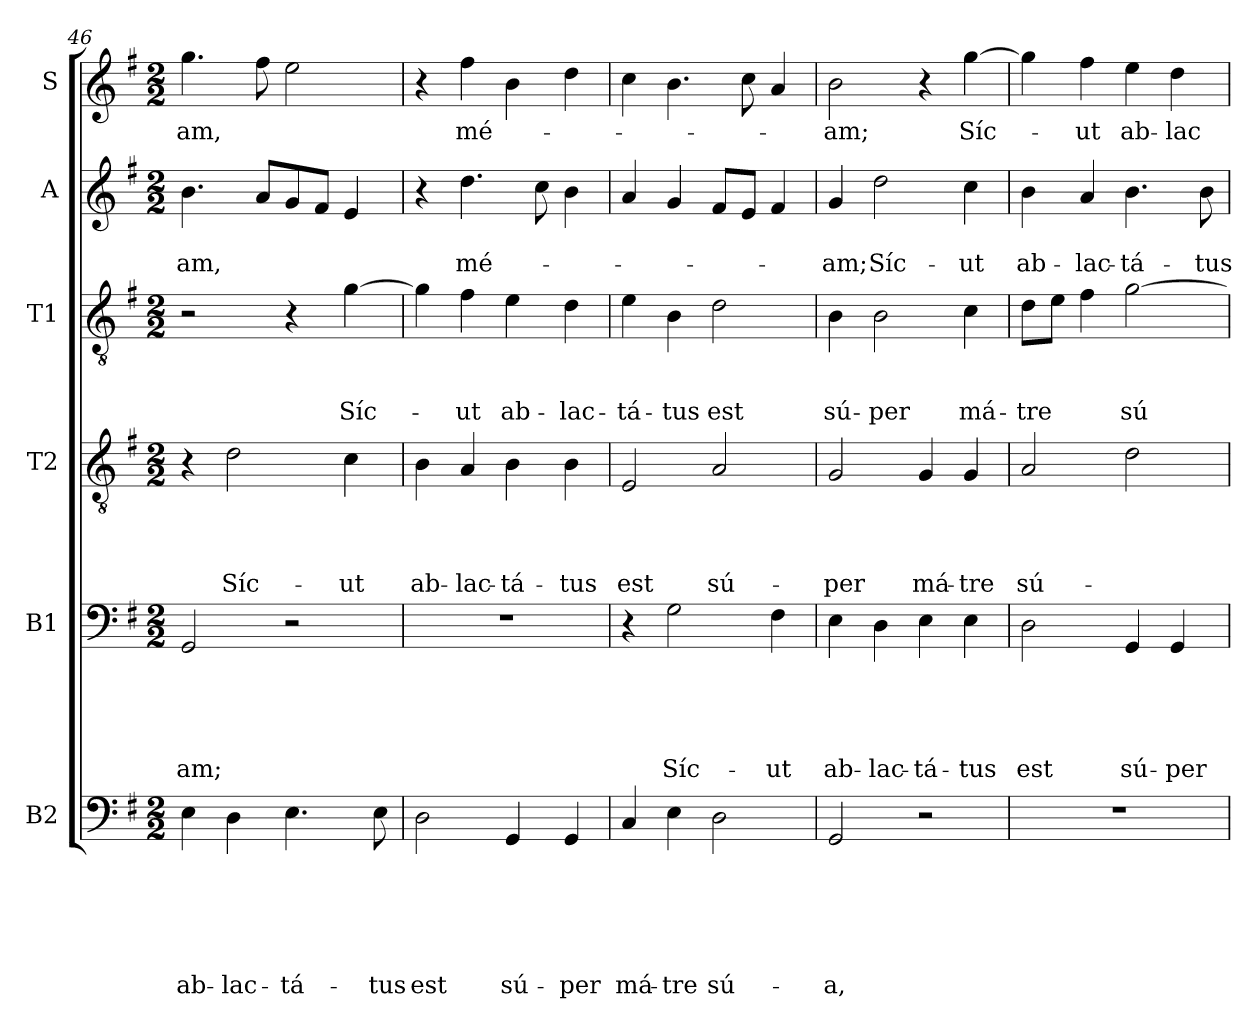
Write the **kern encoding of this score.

**kern	**text	**text	**text	**text	**text	**text	**kern	**text	**text	**text	**text	**text	**kern	**text	**text	**text	**text	**kern	**text	**text	**text	**kern	**text	**text	**kern	**text
*part6	*part6	*part6	*part6	*part6	*part6	*part6	*part5	*part5	*part5	*part5	*part5	*part5	*part4	*part4	*part4	*part4	*part4	*part3	*part3	*part3	*part3	*part2	*part2	*part2	*part1	*part1
*staff6	*staff6	*staff6	*staff6	*staff6	*staff6	*staff6	*staff5	*staff5	*staff5	*staff5	*staff5	*staff5	*staff4	*staff4	*staff4	*staff4	*staff4	*staff3	*staff3	*staff3	*staff3	*staff2	*staff2	*staff2	*staff1	*staff1
*I"B2	*	*	*	*	*	*	*I"B1	*	*	*	*	*	*I"T2	*	*	*	*	*I"T1	*	*	*	*I"A	*	*	*I"S	*
!!LO:PB:g=z
*clefF4	*	*	*	*	*	*	*clefF4	*	*	*	*	*	*clefGv2	*	*	*	*	*clefGv2	*	*	*	*clefG2	*	*	*clefG2	*
*k[f#]	*	*	*	*	*	*	*k[f#]	*	*	*	*	*	*k[f#]	*	*	*	*	*k[f#]	*	*	*	*k[f#]	*	*	*k[f#]	*
*G:	*	*	*	*	*	*	*G:	*	*	*	*	*	*G:	*	*	*	*	*G:	*	*	*	*G:	*	*	*G:	*
*M2/2	*	*	*	*	*	*	*M2/2	*	*	*	*	*	*M2/2	*	*	*	*	*M2/2	*	*	*	*M2/2	*	*	*M2/2	*
=46	=46	=46	=46	=46	=46	=46	=46	=46	=46	=46	=46	=46	=46	=46	=46	=46	=46	=46	=46	=46	=46	=46	=46	=46	=46	=46
!	!	!	!	!	!	!LO:LY:b	!	!	!	!	!	!LO:LY:b	!	!	!	!	!	!	!	!	!	!	!	!LO:LY:b	!	!LO:LY:b
4E\	.	.	.	.	.	ab-	2GG/	.	.	.	.	-am;	4r	.	.	.	.	2r	.	.	.	4.b\	.	-am,	4.gg\	-am,
!	!	!	!	!	!	!LO:LY:b	!	!	!	!	!	!	!	!	!	!	!LO:LY:b	!	!	!	!	!	!	!	!	!
4D\	.	.	.	.	.	-lac-	.	.	.	.	.	.	2d\	.	.	.	Síc-	.	.	.	.	.	.	.	.	.
.	.	.	.	.	.	.	.	.	.	.	.	.	.	.	.	.	.	.	.	.	.	8a/L	.	.	8ff#\	.
!	!	!	!	!	!	!LO:LY:b	!	!	!	!	!	!	!	!	!	!	!	!	!	!	!	!	!	!	!	!
4.E\	.	.	.	.	.	-tá-	2r	.	.	.	.	.	.	.	.	.	.	4r	.	.	.	8g/	.	.	2ee\	.
.	.	.	.	.	.	.	.	.	.	.	.	.	.	.	.	.	.	.	.	.	.	8f#/J	.	.	.	.
!	!	!	!	!	!	!	!	!	!	!	!	!	!	!	!	!	!LO:LY:b	!	!	!	!LO:LY:b	!	!	!	!	!
.	.	.	.	.	.	.	.	.	.	.	.	.	4c\	.	.	.	-ut	[4g\	.	.	Síc-	4e/	.	.	.	.
!	!	!	!	!	!	!LO:LY:b	!	!	!	!	!	!	!	!	!	!	!	!	!	!	!	!	!	!	!	!
8E\	.	.	.	.	.	-tus	.	.	.	.	.	.	.	.	.	.	.	.	.	.	.	.	.	.	.	.
=47	=47	=47	=47	=47	=47	=47	=47	=47	=47	=47	=47	=47	=47	=47	=47	=47	=47	=47	=47	=47	=47	=47	=47	=47	=47	=47
!	!	!	!	!	!	!LO:LY:b	!	!	!	!	!	!	!	!	!	!	!LO:LY:b	!	!	!	!	!	!	!	!	!
2D\	.	.	.	.	.	est	1r	.	.	.	.	.	4B\	.	.	.	ab-	4g\]	.	.	.	4r	.	.	4r	.
!	!	!	!	!	!	!	!	!	!	!	!	!	!	!	!	!	!LO:LY:b	!	!	!	!LO:LY:b	!	!	!LO:LY:b	!	!LO:LY:b
.	.	.	.	.	.	.	.	.	.	.	.	.	4A/	.	.	.	-lac-	4f#\	.	.	-ut	4.dd\	.	mé-	4ff#\	mé-
!	!	!	!	!	!	!LO:LY:b	!	!	!	!	!	!	!	!	!	!	!LO:LY:b	!	!	!	!LO:LY:b	!	!	!	!	!
4GG/	.	.	.	.	.	sú-	.	.	.	.	.	.	4B\	.	.	.	-tá-	4e\	.	.	ab-	.	.	.	4b\	.
.	.	.	.	.	.	.	.	.	.	.	.	.	.	.	.	.	.	.	.	.	.	8cc\	.	.	.	.
!	!	!	!	!	!	!LO:LY:b	!	!	!	!	!	!	!	!	!	!	!LO:LY:b	!	!	!	!LO:LY:b	!	!	!	!	!
4GG/	.	.	.	.	.	-per	.	.	.	.	.	.	4B\	.	.	.	-tus	4d\	.	.	-lac-	4b\	.	.	4dd\	.
=48	=48	=48	=48	=48	=48	=48	=48	=48	=48	=48	=48	=48	=48	=48	=48	=48	=48	=48	=48	=48	=48	=48	=48	=48	=48	=48
!	!	!	!	!	!	!LO:LY:b	!	!	!	!	!	!	!	!	!	!	!LO:LY:b	!	!	!	!LO:LY:b	!	!	!	!	!
4C/	.	.	.	.	.	má-	4r	.	.	.	.	.	2E/	.	.	.	est	4e\	.	.	-tá-	4a/	.	.	4cc\	.
!	!	!	!	!	!	!LO:LY:b	!	!	!	!	!	!LO:LY:b	!	!	!	!	!	!	!	!	!LO:LY:b	!	!	!	!	!
4E\	.	.	.	.	.	-tre	2G\	.	.	.	.	Síc-	.	.	.	.	.	4B\	.	.	-tus	4g/	.	.	4.b\	.
!	!	!	!	!	!	!LO:LY:b	!	!	!	!	!	!	!	!	!	!	!LO:LY:b	!	!	!	!LO:LY:b	!	!	!	!	!
2D\	.	.	.	.	.	sú-	.	.	.	.	.	.	2A/	.	.	.	sú-	2d\	.	.	est	8f#/L	.	.	.	.
.	.	.	.	.	.	.	.	.	.	.	.	.	.	.	.	.	.	.	.	.	.	8e/J	.	.	8cc\	.
!	!	!	!	!	!	!	!	!	!	!	!	!LO:LY:b	!	!	!	!	!	!	!	!	!	!	!	!	!	!
.	.	.	.	.	.	.	4F#\	.	.	.	.	-ut	.	.	.	.	.	.	.	.	.	4f#/	.	.	4a/	.
=49	=49	=49	=49	=49	=49	=49	=49	=49	=49	=49	=49	=49	=49	=49	=49	=49	=49	=49	=49	=49	=49	=49	=49	=49	=49	=49
!	!	!	!	!	!	!LO:LY:b	!	!	!	!	!	!LO:LY:b	!	!	!	!	!LO:LY:b	!	!	!	!LO:LY:b	!	!	!LO:LY:b	!	!LO:LY:b
2GG/	.	.	.	.	.	-a,	4E\	.	.	.	.	ab-	2G/	.	.	.	-per	4B\	.	.	sú-	4g/	.	-am;	2b\	-am;
!	!	!	!	!	!	!	!	!	!	!	!	!LO:LY:b	!	!	!	!	!	!	!	!	!LO:LY:b	!	!	!LO:LY:b	!	!
.	.	.	.	.	.	.	4D\	.	.	.	.	-lac-	.	.	.	.	.	2B\	.	.	-per	2dd\	.	Síc-	.	.
!	!	!	!	!	!	!	!	!	!	!	!	!LO:LY:b	!	!	!	!	!LO:LY:b	!	!	!	!	!	!	!	!	!
2r	.	.	.	.	.	.	4E\	.	.	.	.	-tá-	4G/	.	.	.	má-	.	.	.	.	.	.	.	4r	.
!	!	!	!	!	!	!	!	!	!	!	!	!LO:LY:b	!	!	!	!	!LO:LY:b	!	!	!	!LO:LY:b	!	!	!LO:LY:b	!	!LO:LY:b
.	.	.	.	.	.	.	4E\	.	.	.	.	-tus	4G/	.	.	.	-tre	4c\	.	.	má-	4cc\	.	-ut	[4gg\	Síc-
=50	=50	=50	=50	=50	=50	=50	=50	=50	=50	=50	=50	=50	=50	=50	=50	=50	=50	=50	=50	=50	=50	=50	=50	=50	=50	=50
!	!	!	!	!	!	!	!	!	!	!	!	!LO:LY:b	!	!	!	!	!LO:LY:b	!	!	!	!LO:LY:b	!	!	!LO:LY:b	!	!
1r	.	.	.	.	.	.	2D\	.	.	.	.	est	2A/	.	.	.	sú-	8d\L	.	.	-tre	4b\	.	ab-	4gg\]	.
.	.	.	.	.	.	.	.	.	.	.	.	.	.	.	.	.	.	8e\J	.	.	.	.	.	.	.	.
!	!	!	!	!	!	!	!	!	!	!	!	!	!	!	!	!	!	!	!	!	!	!	!	!LO:LY:b	!	!LO:LY:b
.	.	.	.	.	.	.	.	.	.	.	.	.	.	.	.	.	.	4f#\	.	.	.	4a/	.	-lac-	4ff#\	-ut
!	!	!	!	!	!	!	!	!	!	!	!	!LO:LY:b	!	!	!	!	!	!	!	!	!LO:LY:b	!	!	!LO:LY:b	!	!LO:LY:b
.	.	.	.	.	.	.	4GG/	.	.	.	.	sú-	2d\	.	.	.	.	[2g\	.	.	sú-	4.b\	.	-tá-	4ee\	ab-
!	!	!	!	!	!	!	!	!	!	!	!	!LO:LY:b	!	!	!	!	!	!	!	!	!	!	!	!	!	!LO:LY:b
.	.	.	.	.	.	.	4GG/	.	.	.	.	-per	.	.	.	.	.	.	.	.	.	.	.	.	4dd\	-lac-
!	!	!	!	!	!	!	!	!	!	!	!	!	!	!	!	!	!	!	!	!	!	!	!	!LO:LY:b	!	!
.	.	.	.	.	.	.	.	.	.	.	.	.	.	.	.	.	.	.	.	.	.	8b\	.	-tus	.	.
=	=	=	=	=	=	=	=	=	=	=	=	=	=	=	=	=	=	=	=	=	=	=	=	=	=	=
*-	*-	*-	*-	*-	*-	*-	*-	*-	*-	*-	*-	*-	*-	*-	*-	*-	*-	*-	*-	*-	*-	*-	*-	*-	*-	*-
